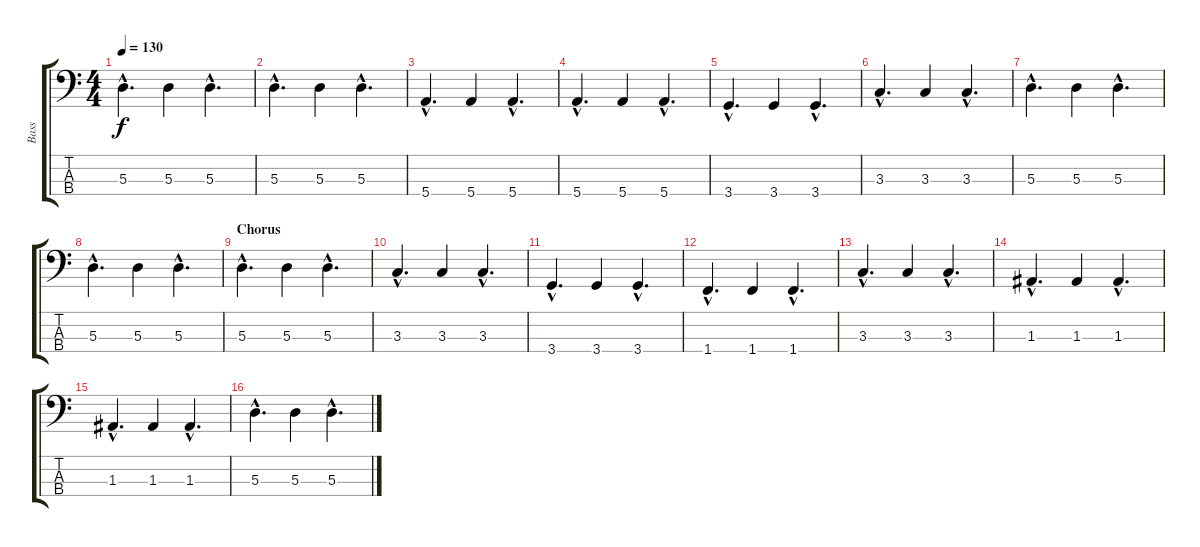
\track ("Bass" "Bass") {instrument electricbassfinger}
\staff {score tabs}
\tuning (G2 D2 A1 E1) {hide}
\ts (4 4)
\tempo 130
\clef f4
\ks c
5.3{hac}.4{d dy f} 5.3.4 5.3{hac}.4{d} |
5.3{hac}.4{d} 5.3.4 5.3{hac}.4{d} |
5.4{hac}.4{d} 5.4.4 5.4{hac}.4{d} |
5.4{hac}.4{d} 5.4.4 5.4{hac}.4{d} |
3.4{hac}.4{d} 3.4.4 3.4{hac}.4{d} |
3.3{hac}.4{d} 3.3.4 3.3{hac}.4{d} |
5.3{hac}.4{d} 5.3.4 5.3{hac}.4{d} |
5.3{hac}.4{d} 5.3.4 5.3{hac}.4{d} |
\section ("" "Chorus")
5.3{hac}.4{d} 5.3.4 5.3{hac}.4{d} |
3.3{hac}.4{d} 3.3.4 3.3{hac}.4{d} |
3.4{hac}.4{d} 3.4.4 3.4{hac}.4{d} |
1.4{hac}.4{d} 1.4.4 1.4{hac}.4{d} |
3.3{hac}.4{d} 3.3.4 3.3{hac}.4{d} |
1.3{hac}.4{d} 1.3.4 1.3{hac}.4{d} |
1.3{hac}.4{d} 1.3.4 1.3{hac}.4{d} |
5.3{hac}.4{d} 5.3.4 5.3{hac}.4{d}
